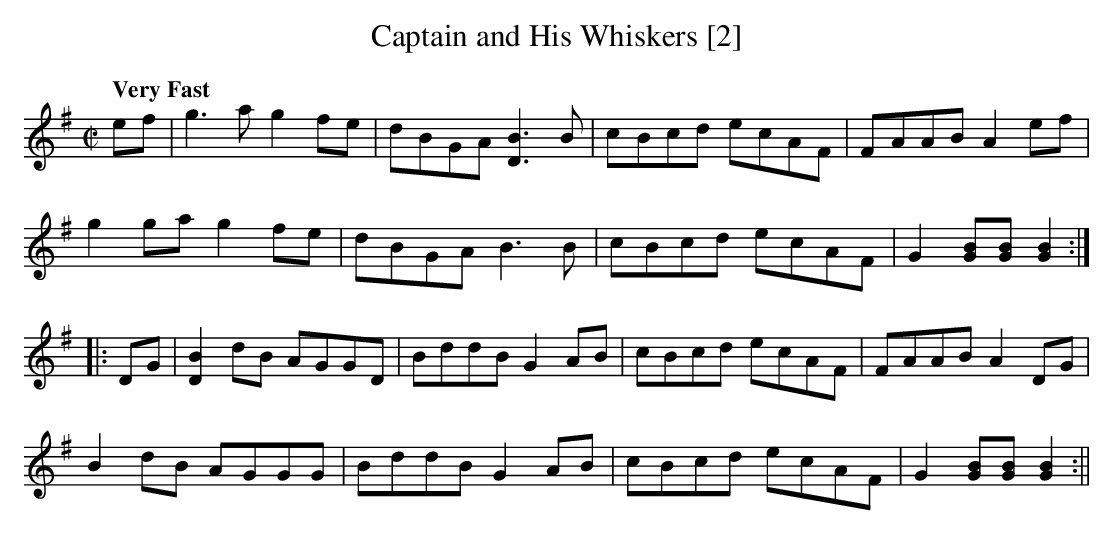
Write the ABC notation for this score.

X:1
T:Captain and His Whiskers [2]
M:C|
L:1/8
Q:"Very Fast"
K:G
ef|g3a g2fe|dBGA [D3B3]B|c-Bcd ecAF|F-AAB A2ef|
g2 ga g2 fe|dBGAB3B|cBcd ecAF|G2[GB][GB][G2B2]:|
|:DG|[D2B2] dB AGGD|BddB G2AB|cBcd ecAF|FAAB A2DG|
B2 dB AGGG|BddB G2 AB|cBcd ecAF|G2[GB][GB][G2B2]:||
